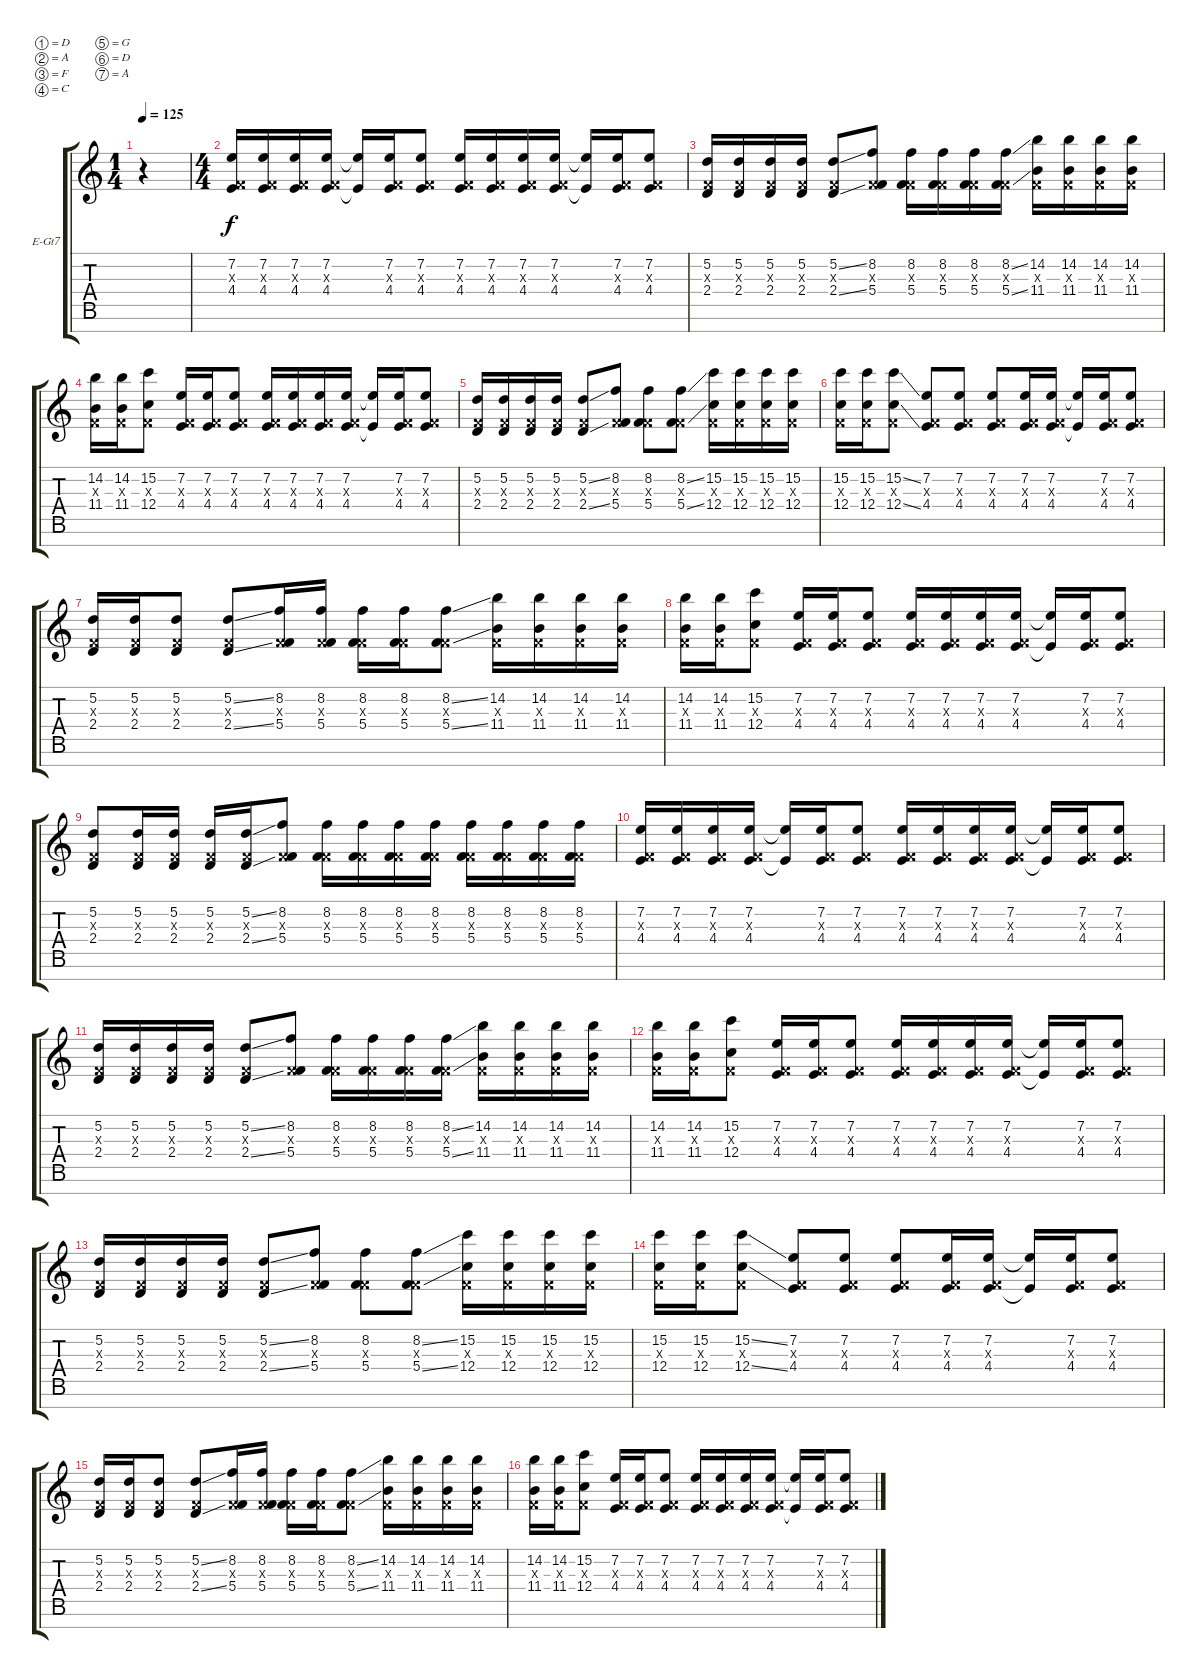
\bracketExtendMode groupsimilarinstruments
\firstSystemTrackNameOrientation horizontal
\otherSystemsTrackNameOrientation horizontal
\track ("Head" "E-Gt7") {instrument distortionguitar}
\staff {score tabs}
\tuning (D4 A3 F3 C3 G2 D2 A1)
\ts (1 4)
\tempo 125
\clef g2
\ks c
r.4{dy f instrument distortionguitar} |
\ts (4 4)
(7.2 0.3{x} 4.4).16 (7.2 0.3{x} 4.4).16 (7.2 0.3{x} 4.4).16 (7.2 0.3{x} 4.4).16 (7.2{t} 4.4{t}).16 (7.2 0.3{x} 4.4).16 (7.2 0.3{x} 4.4).8 (7.2 0.3{x} 4.4).16 (7.2 0.3{x} 4.4).16 (7.2 0.3{x} 4.4).16 (7.2 0.3{x} 4.4).16 (7.2{t} 4.4{t}).16 (7.2 0.3{x} 4.4).16 (7.2 0.3{x} 4.4).8 |
(5.2 0.3{x} 2.4).16 (5.2 0.3{x} 2.4).16 (5.2 0.3{x} 2.4).16 (5.2 0.3{x} 2.4).16 (5.2{ss} 0.3{x} 2.4{ss}).8 (8.2 0.3{x} 5.4).8 (8.2 0.3{x} 5.4).16 (8.2 0.3{x} 5.4).16 (8.2 0.3{x} 5.4).16 (8.2{ss} 0.3{x} 5.4{ss}).16 (14.2 0.3{x} 11.4).16 (14.2 0.3{x} 11.4).16 (14.2 0.3{x} 11.4).16 (14.2 0.3{x} 11.4).16 |
(14.2 0.3{x} 11.4).16 (14.2 0.3{x} 11.4).16 (15.2 0.3{x} 12.4).8 (7.2 0.3{x} 4.4).16 (7.2 0.3{x} 4.4).16 (7.2 0.3{x} 4.4).8 (7.2 0.3{x} 4.4).16 (7.2 0.3{x} 4.4).16 (7.2 0.3{x} 4.4).16 (7.2 0.3{x} 4.4).16 (7.2{t} 4.4{t}).16 (7.2 0.3{x} 4.4).16 (7.2 0.3{x} 4.4).8 |
(5.2 0.3{x} 2.4).16 (5.2 0.3{x} 2.4).16 (5.2 0.3{x} 2.4).16 (5.2 0.3{x} 2.4).16 (5.2{ss} 0.3{x} 2.4{ss}).8 (8.2 0.3{x} 5.4).8 (8.2 0.3{x} 5.4).8 (8.2{ss} 0.3{x} 5.4{ss}).8 (15.2 0.3{x} 12.4).16 (15.2 0.3{x} 12.4).16 (15.2 0.3{x} 12.4).16 (15.2 0.3{x} 12.4).16 |
(15.2 0.3{x} 12.4).16 (15.2 0.3{x} 12.4).16 (15.2{ss} 0.3{x} 12.4{ss}).8 (7.2 0.3{x} 4.4).8 (7.2 0.3{x} 4.4).8 (7.2 0.3{x} 4.4).8 (7.2 0.3{x} 4.4).16 (7.2 0.3{x} 4.4).16 (7.2{t} 4.4{t}).16 (7.2 0.3{x} 4.4).16 (7.2 0.3{x} 4.4).8 |
(5.2 0.3{x} 2.4).16 (5.2 0.3{x} 2.4).16 (5.2 0.3{x} 2.4).8 (5.2{ss} 0.3{x} 2.4{ss}).8 (8.2 0.3{x} 5.4).16 (8.2 0.3{x} 5.4).16 (8.2 0.3{x} 5.4).16 (8.2 0.3{x} 5.4).16 (8.2{ss} 0.3{x} 5.4{ss}).8 (14.2 0.3{x} 11.4).16 (14.2 0.3{x} 11.4).16 (14.2 0.3{x} 11.4).16 (14.2 0.3{x} 11.4).16 |
(14.2 0.3{x} 11.4).16 (14.2 0.3{x} 11.4).16 (15.2 0.3{x} 12.4).8 (7.2 0.3{x} 4.4).16 (7.2 0.3{x} 4.4).16 (7.2 0.3{x} 4.4).8 (7.2 0.3{x} 4.4).16 (7.2 0.3{x} 4.4).16 (7.2 0.3{x} 4.4).16 (7.2 0.3{x} 4.4).16 (7.2{t} 4.4{t}).16 (7.2 0.3{x} 4.4).16 (7.2 0.3{x} 4.4).8 |
(5.2 0.3{x} 2.4).8 (5.2 0.3{x} 2.4).16 (5.2 0.3{x} 2.4).16 (5.2 0.3{x} 2.4).16 (5.2{ss} 0.3{x} 2.4{ss}).16 (8.2 0.3{x} 5.4).8 (8.2 0.3{x} 5.4).16 (8.2 0.3{x} 5.4).16 (8.2 0.3{x} 5.4).16 (8.2 0.3{x} 5.4).16 (8.2 0.3{x} 5.4).16 (8.2 0.3{x} 5.4).16 (8.2 0.3{x} 5.4).16 (8.2 0.3{x} 5.4).16 |
(7.2 0.3{x} 4.4).16 (7.2 0.3{x} 4.4).16 (7.2 0.3{x} 4.4).16 (7.2 0.3{x} 4.4).16 (7.2{t} 4.4{t}).16 (7.2 0.3{x} 4.4).16 (7.2 0.3{x} 4.4).8 (7.2 0.3{x} 4.4).16 (7.2 0.3{x} 4.4).16 (7.2 0.3{x} 4.4).16 (7.2 0.3{x} 4.4).16 (7.2{t} 4.4{t}).16 (7.2 0.3{x} 4.4).16 (7.2 0.3{x} 4.4).8 |
(5.2 0.3{x} 2.4).16 (5.2 0.3{x} 2.4).16 (5.2 0.3{x} 2.4).16 (5.2 0.3{x} 2.4).16 (5.2{ss} 0.3{x} 2.4{ss}).8 (8.2 0.3{x} 5.4).8 (8.2 0.3{x} 5.4).16 (8.2 0.3{x} 5.4).16 (8.2 0.3{x} 5.4).16 (8.2{ss} 0.3{x} 5.4{ss}).16 (14.2 0.3{x} 11.4).16 (14.2 0.3{x} 11.4).16 (14.2 0.3{x} 11.4).16 (14.2 0.3{x} 11.4).16 |
(14.2 0.3{x} 11.4).16 (14.2 0.3{x} 11.4).16 (15.2 0.3{x} 12.4).8 (7.2 0.3{x} 4.4).16 (7.2 0.3{x} 4.4).16 (7.2 0.3{x} 4.4).8 (7.2 0.3{x} 4.4).16 (7.2 0.3{x} 4.4).16 (7.2 0.3{x} 4.4).16 (7.2 0.3{x} 4.4).16 (7.2{t} 4.4{t}).16 (7.2 0.3{x} 4.4).16 (7.2 0.3{x} 4.4).8 |
(5.2 0.3{x} 2.4).16 (5.2 0.3{x} 2.4).16 (5.2 0.3{x} 2.4).16 (5.2 0.3{x} 2.4).16 (5.2{ss} 0.3{x} 2.4{ss}).8 (8.2 0.3{x} 5.4).8 (8.2 0.3{x} 5.4).8 (8.2{ss} 0.3{x} 5.4{ss}).8 (15.2 0.3{x} 12.4).16 (15.2 0.3{x} 12.4).16 (15.2 0.3{x} 12.4).16 (15.2 0.3{x} 12.4).16 |
(15.2 0.3{x} 12.4).16 (15.2 0.3{x} 12.4).16 (15.2{ss} 0.3{x} 12.4{ss}).8 (7.2 0.3{x} 4.4).8 (7.2 0.3{x} 4.4).8 (7.2 0.3{x} 4.4).8 (7.2 0.3{x} 4.4).16 (7.2 0.3{x} 4.4).16 (7.2{t} 4.4{t}).16 (7.2 0.3{x} 4.4).16 (7.2 0.3{x} 4.4).8 |
(5.2 0.3{x} 2.4).16 (5.2 0.3{x} 2.4).16 (5.2 0.3{x} 2.4).8 (5.2{ss} 0.3{x} 2.4{ss}).8 (8.2 0.3{x} 5.4).16 (8.2 0.3{x} 5.4).16 (8.2 0.3{x} 5.4).16 (8.2 0.3{x} 5.4).16 (8.2{ss} 0.3{x} 5.4{ss}).8 (14.2 0.3{x} 11.4).16 (14.2 0.3{x} 11.4).16 (14.2 0.3{x} 11.4).16 (14.2 0.3{x} 11.4).16 |
(14.2 0.3{x} 11.4).16 (14.2 0.3{x} 11.4).16 (15.2 0.3{x} 12.4).8 (7.2 0.3{x} 4.4).16 (7.2 0.3{x} 4.4).16 (7.2 0.3{x} 4.4).8 (7.2 0.3{x} 4.4).16 (7.2 0.3{x} 4.4).16 (7.2 0.3{x} 4.4).16 (7.2 0.3{x} 4.4).16 (7.2{t} 4.4{t}).16 (7.2 0.3{x} 4.4).16 (7.2 0.3{x} 4.4).8
